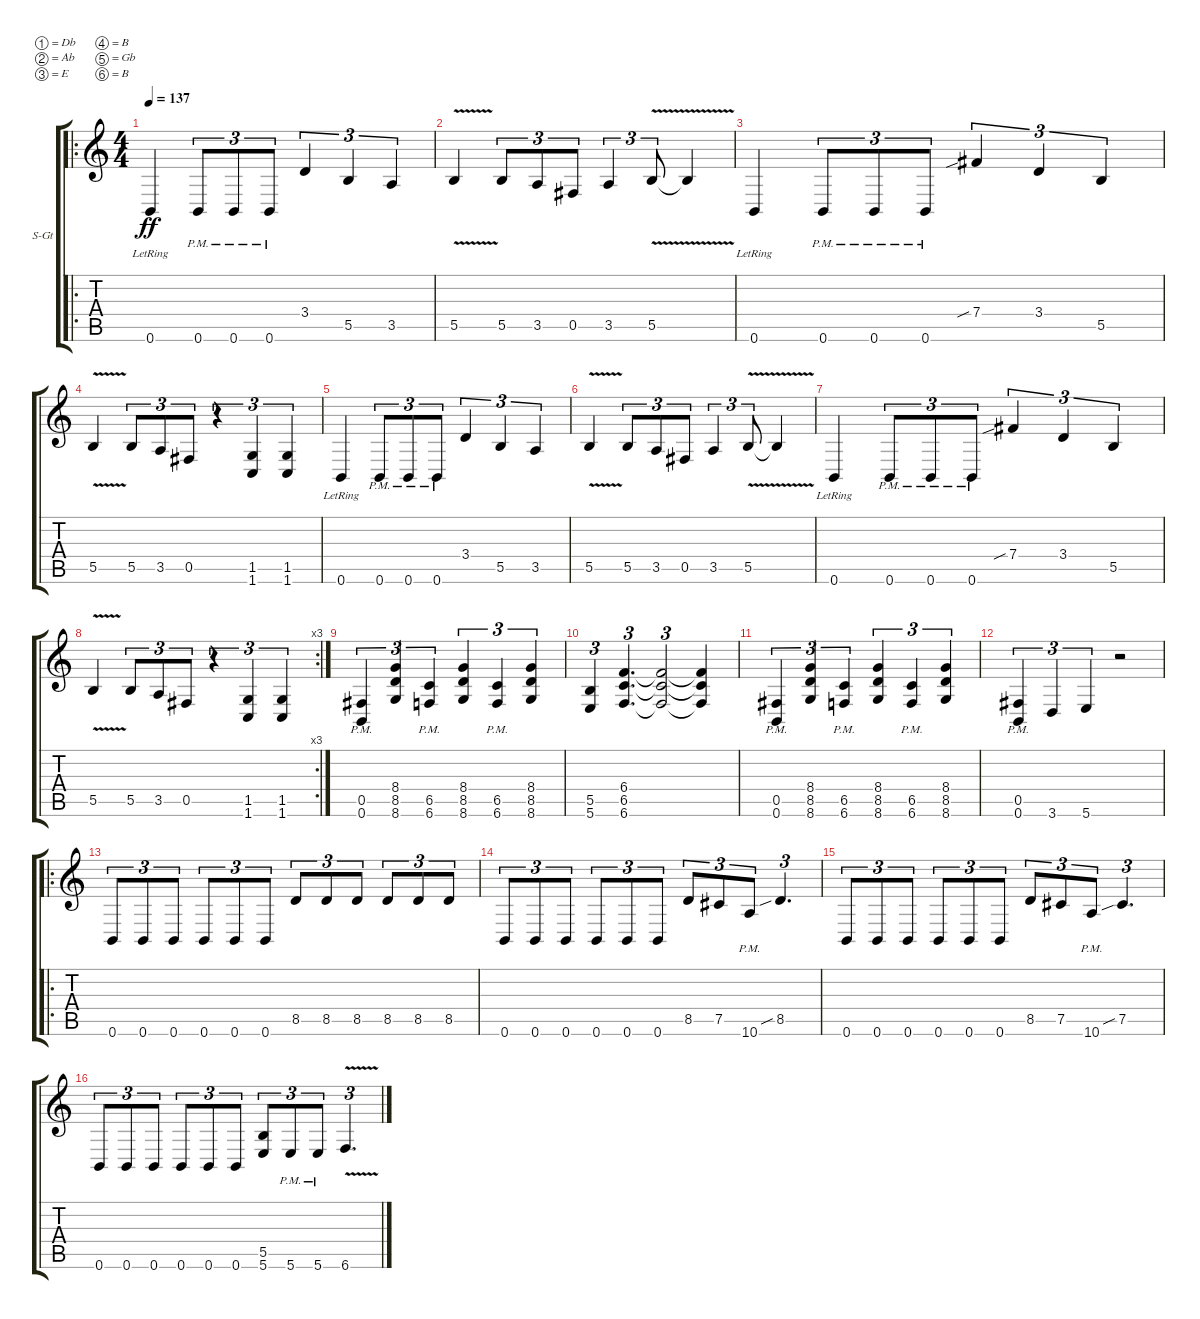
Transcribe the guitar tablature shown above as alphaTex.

\defaultSystemsLayout 4
\bracketExtendMode groupsimilarinstruments
\firstSystemTrackNameOrientation horizontal
\otherSystemsTrackNameOrientation horizontal
\track (" Guitar" "S-Gt") {instrument acousticguitarsteel}
\staff {score tabs}
\tuning (Db4 Ab3 E3 B2 Gb2 B1)
\ro
\ts (4 4)
\tempo 137
\clef g2
\ks c
0.6{lr}.4{dy ff instrument acousticguitarsteel} 0.6{pm}.8{tu (3 2)} 0.6{pm}.8{tu (3 2)} 0.6{pm}.8{tu (3 2)} 3.4.4{tu (3 2)} 5.5.4{tu (3 2)} 3.5.4{tu (3 2)} |
5.5{v}.4 5.5.8{tu (3 2)} 3.5.8{tu (3 2)} 0.5.8{tu (3 2)} 3.5.4{tu (3 2)} 5.5{v}.8{tu (3 2)} 5.5{t}.4 |
0.6{lr}.4 0.6{pm}.8{tu (3 2)} 0.6{pm}.8{tu (3 2)} 0.6{pm}.8{tu (3 2)} 7.4{sib}.4{tu (3 2)} 3.4.4{tu (3 2)} 5.5.4{tu (3 2)} |
5.5{v}.4 5.5.8{tu (3 2)} 3.5.8{tu (3 2)} 0.5.8{tu (3 2)} r.4{tu (3 2)} (1.6 1.5).4{tu (3 2)} (1.6 1.5).4{tu (3 2)} |
0.6{lr}.4 0.6{pm}.8{tu (3 2)} 0.6{pm}.8{tu (3 2)} 0.6{pm}.8{tu (3 2)} 3.4.4{tu (3 2)} 5.5.4{tu (3 2)} 3.5.4{tu (3 2)} |
5.5{v}.4 5.5.8{tu (3 2)} 3.5.8{tu (3 2)} 0.5.8{tu (3 2)} 3.5.4{tu (3 2)} 5.5{v}.8{tu (3 2)} 5.5{t}.4 |
0.6{lr}.4 0.6{pm}.8{tu (3 2)} 0.6{pm}.8{tu (3 2)} 0.6{pm}.8{tu (3 2)} 7.4{sib}.4{tu (3 2)} 3.4.4{tu (3 2)} 5.5.4{tu (3 2)} |
\rc 3
5.5{v}.4 5.5.8{tu (3 2)} 3.5.8{tu (3 2)} 0.5.8{tu (3 2)} r.4{tu (3 2)} (1.6 1.5).4{tu (3 2)} (1.6 1.5).4{tu (3 2)} |
(0.6 0.5{pm}).4{tu (3 2)} (8.5 8.6 8.4).4{tu (3 2)} (6.5 6.6{pm}).4{tu (3 2)} (8.6 8.5 8.4).4{tu (3 2)} (6.5 6.6{pm}).4{tu (3 2)} (8.6 8.5 8.4).4{tu (3 2)} |
(5.5 5.6).4{tu (3 2)} (6.6 6.5 6.4).4{d tu (3 2)} (6.6{t} 6.5{t} 6.4{t}).2{tu (3 2)} (6.6{t} 6.5{t} 6.4{t}).4 |
(0.6 0.5{pm}).4{tu (3 2)} (8.5 8.6 8.4).4{tu (3 2)} (6.5 6.6{pm}).4{tu (3 2)} (8.6 8.5 8.4).4{tu (3 2)} (6.5 6.6{pm}).4{tu (3 2)} (8.6 8.5 8.4).4{tu (3 2)} |
(0.6 0.5{pm}).4{tu (3 2)} 3.6.4{tu (3 2)} 5.6.4{tu (3 2)} r.2 |
\ro
\scale
0.361162 0.6.8{tu (3 2)} 0.6.8{tu (3 2)} 0.6.8{tu (3 2)} 0.6.8{tu (3 2)} 0.6.8{tu (3 2)} 0.6.8{tu (3 2)} 8.5.8{tu (3 2)} 8.5.8{tu (3 2)} 8.5.8{tu (3 2)} 8.5.8{tu (3 2)} 8.5.8{tu (3 2)} 8.5.8{tu (3 2)} |
\scale
0.324948 0.6.8{tu (3 2)} 0.6.8{tu (3 2)} 0.6.8{tu (3 2)} 0.6.8{tu (3 2)} 0.6.8{tu (3 2)} 0.6.8{tu (3 2)} 8.5.8{tu (3 2)} 7.5.8{tu (3 2)} 10.6{pm}.8{tu (3 2)} 8.5{sib}.4{d tu (3 2)} |
\scale
0.31385 0.6.8{tu (3 2)} 0.6.8{tu (3 2)} 0.6.8{tu (3 2)} 0.6.8{tu (3 2)} 0.6.8{tu (3 2)} 0.6.8{tu (3 2)} 8.5.8{tu (3 2)} 7.5.8{tu (3 2)} 10.6{pm}.8{tu (3 2)} 7.5{sib}.4{d tu (3 2)} |
\scale
0.377515 0.6.8{tu (3 2)} 0.6.8{tu (3 2)} 0.6.8{tu (3 2)} 0.6.8{tu (3 2)} 0.6.8{tu (3 2)} 0.6.8{tu (3 2)} (5.6 5.5).8{tu (3 2)} 5.6{pm}.8{tu (3 2)} 5.6{pm}.8{tu (3 2)} 6.6{v}.4{d tu (3 2)}
